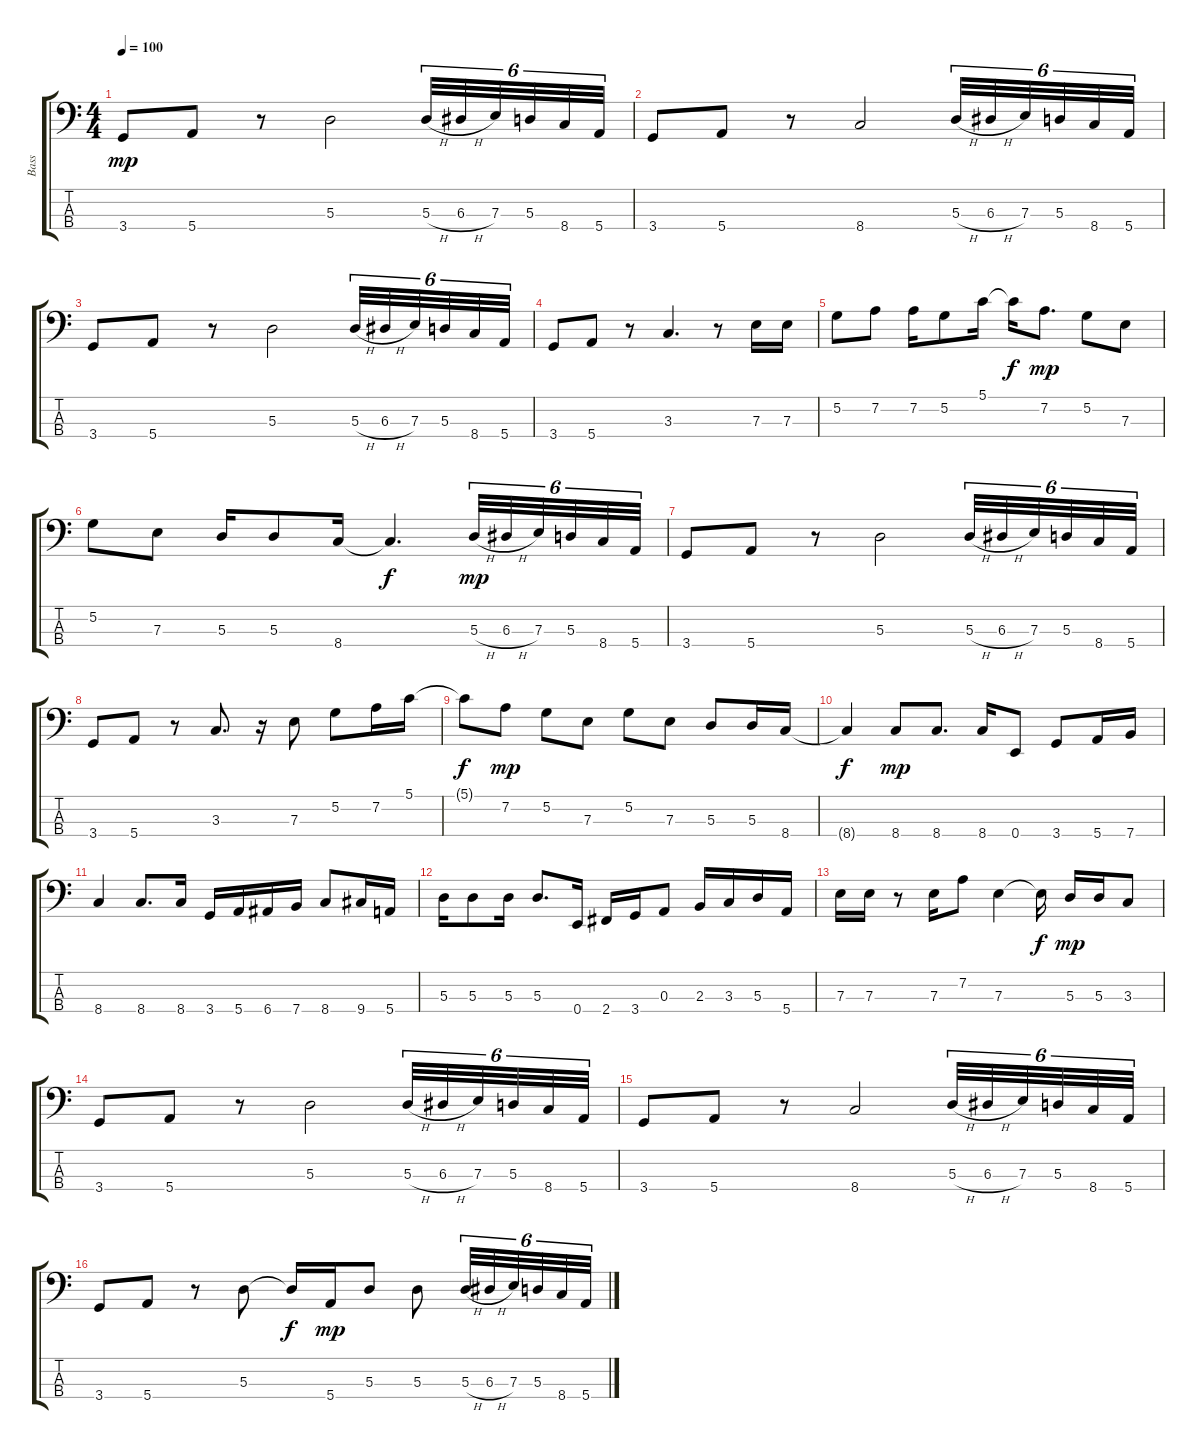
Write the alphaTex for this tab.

\track ("Bass" "Bass") {instrument electricbassfinger}
\staff {score tabs}
\tuning (G2 D2 A1 E1) {hide}
\ts (4 4)
\tempo 100
\clef f4
\ks c
3.4.8{dy mp} 5.4.8 r.8 5.3.2 5.3{h}.32{tu (6 4)} 6.3{h}.32{tu (6 4)} 7.3.32{tu (6 4)} 5.3.32{tu (6 4)} 8.4.32{tu (6 4)} 5.4.32{tu (6 4)} |
3.4.8 5.4.8 r.8 8.4.2 5.3{h}.32{tu (6 4)} 6.3{h}.32{tu (6 4)} 7.3.32{tu (6 4)} 5.3.32{tu (6 4)} 8.4.32{tu (6 4)} 5.4.32{tu (6 4)} |
3.4.8 5.4.8 r.8 5.3.2 5.3{h}.32{tu (6 4)} 6.3{h}.32{tu (6 4)} 7.3.32{tu (6 4)} 5.3.32{tu (6 4)} 8.4.32{tu (6 4)} 5.4.32{tu (6 4)} |
3.4.8 5.4.8 r.8 3.3.4{d} r.8 7.3.16 7.3.16 |
5.2.8 7.2.8 7.2.16 5.2.8 5.1.16 5.1{t}.16{dy f} 7.2.8{d dy mp} 5.2.8 7.3.8 |
5.2.8 7.3.8 5.3.16 5.3.8 8.4.16 8.4{t}.4{d dy f} 5.3{h}.32{tu (6 4) dy mp} 6.3{h}.32{tu (6 4)} 7.3.32{tu (6 4)} 5.3.32{tu (6 4)} 8.4.32{tu (6 4)} 5.4.32{tu (6 4)} |
3.4.8 5.4.8 r.8 5.3.2 5.3{h}.32{tu (6 4)} 6.3{h}.32{tu (6 4)} 7.3.32{tu (6 4)} 5.3.32{tu (6 4)} 8.4.32{tu (6 4)} 5.4.32{tu (6 4)} |
3.4.8 5.4.8 r.8 3.3.8{d} r.16 7.3.8 5.2.8 7.2.16 5.1.16 |
5.1{t}.8{dy f} 7.2.8{dy mp} 5.2.8 7.3.8 5.2.8 7.3.8 5.3.8 5.3.16 8.4.16 |
8.4{t}.4{dy f} 8.4.8{dy mp} 8.4.8{d} 8.4.16 0.4.8 3.4.8 5.4.16 7.4.16 |
8.4.4 8.4.8{d} 8.4.16 3.4.16 5.4.16 6.4.16 7.4.16 8.4.8 9.4.16 5.4.16 |
5.3.16 5.3.8 5.3.16 5.3.8{d} 0.4.16 2.4.16 3.4.16 0.3.8 2.3.16 3.3.16 5.3.16 5.4.16 |
7.3.16 7.3.16 r.8 7.3.16 7.2.8 7.3.4 7.3{t}.16{dy f} 5.3.16{dy mp} 5.3.16 3.3.8 |
3.4.8 5.4.8 r.8 5.3.2 5.3{h}.32{tu (6 4)} 6.3{h}.32{tu (6 4)} 7.3.32{tu (6 4)} 5.3.32{tu (6 4)} 8.4.32{tu (6 4)} 5.4.32{tu (6 4)} |
3.4.8 5.4.8 r.8 8.4.2 5.3{h}.32{tu (6 4)} 6.3{h}.32{tu (6 4)} 7.3.32{tu (6 4)} 5.3.32{tu (6 4)} 8.4.32{tu (6 4)} 5.4.32{tu (6 4)} |
3.4.8 5.4.8 r.8 5.3.8 5.3{t}.16{dy f} 5.4.16{dy mp} 5.3.8 5.3.8 5.3{h}.32{tu (6 4)} 6.3{h}.32{tu (6 4)} 7.3.32{tu (6 4)} 5.3.32{tu (6 4)} 8.4.32{tu (6 4)} 5.4.32{tu (6 4)}
